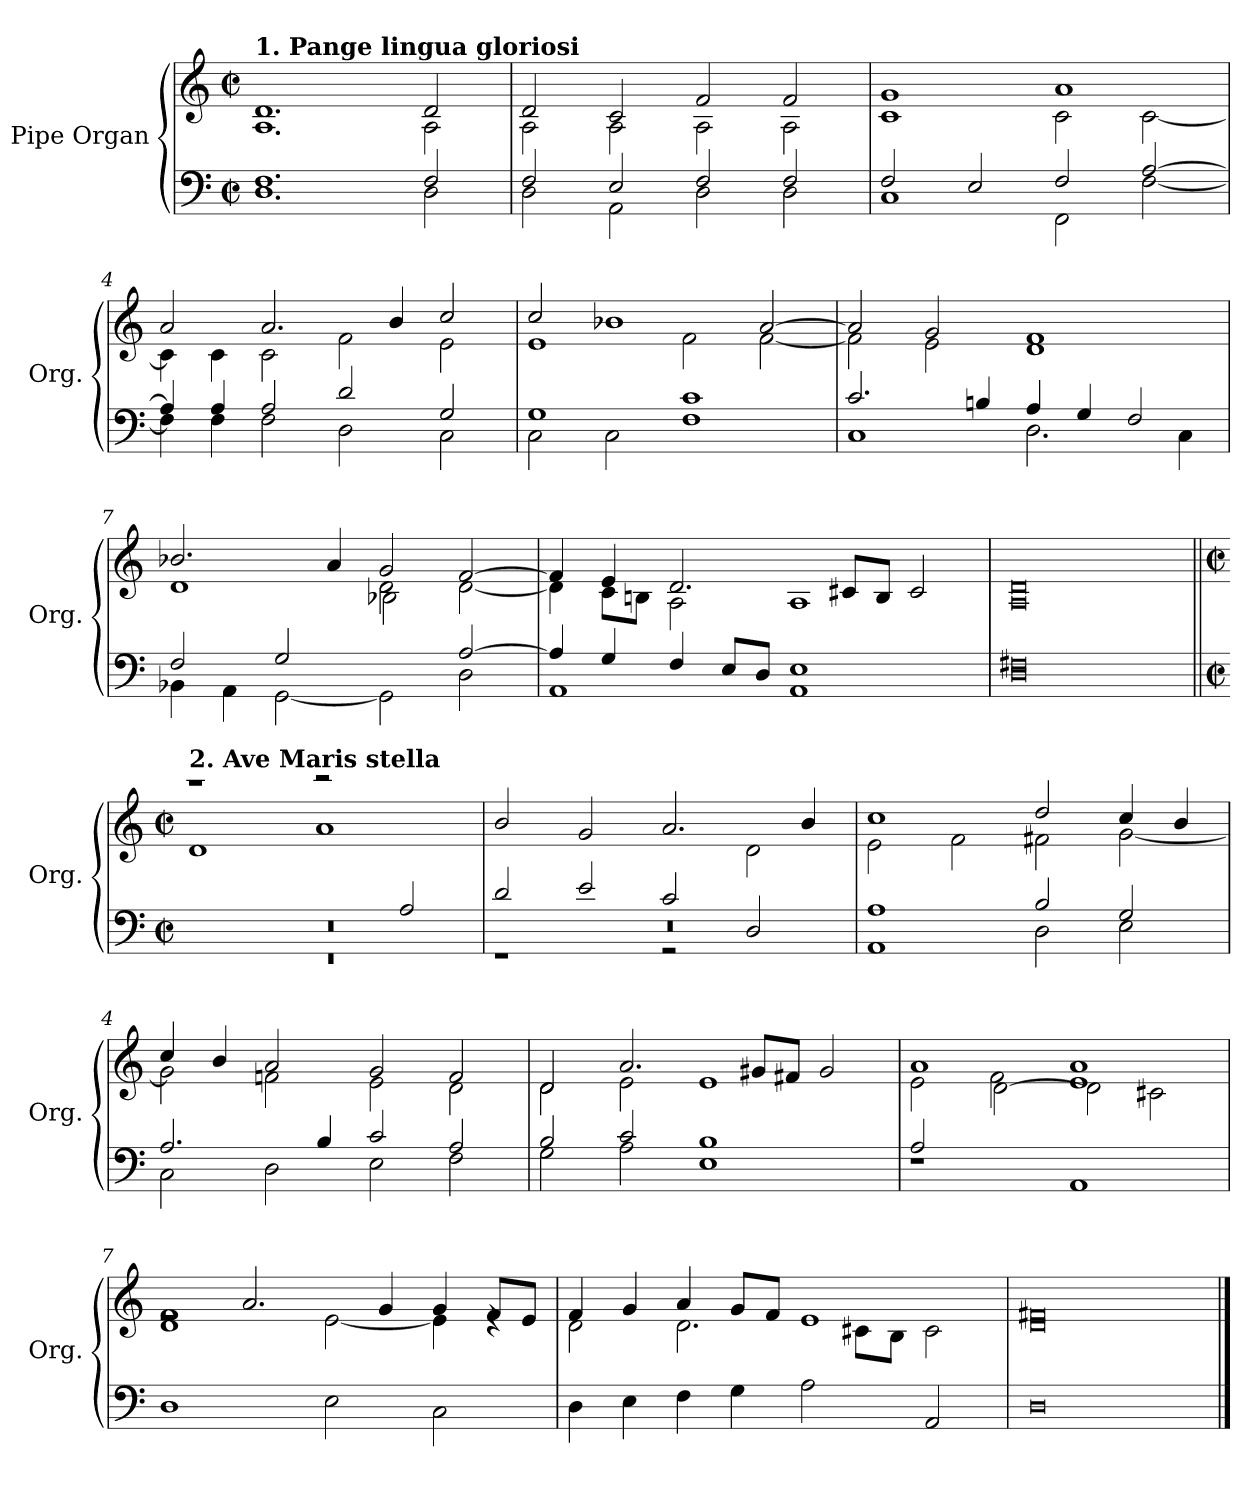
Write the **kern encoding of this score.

**kern	**kern
*part1	*part1
*staff2	*staff1
*I"Pipe Organ	*
*I'Org.	*
*clefF4	*clefG2
*k[]	*k[]
*M4/2	*M4/2
*met(c|)	*met(c|)
=1	=1
*^	*^
!	!	!LO:TX:B:t=1. Pange lingua gloriosi	!
1.F	1.D	1.d	1.A
2F/	2D\	2d/	2A\
=2	=2	=2	=2
2F/	2D\	2d/	2A\
2E/	2AA\	2c/	2A\
2F/	2D\	2f/	2A\
2F/	2D\	2f/	2A\
=3	=3	=3	=3
2F/	1C	1g	1c
2E/	.	.	.
2F/	2FF\	1a	2c\
[2A/	[2F\	.	[2c\
=4	=4	=4	=4
4A/]	4F\]	2a/	4c\]
4A/	4F\	.	4c\
2A/	2F\	2.a/	2c\
2d/	2D\	.	2f\
.	.	4b/	.
2G/	2C\	2cc/	2e\
!!LO:LB:g=z	!!
=5	=5	=5	=5
1G	2C\	2cc/	1e
.	2C\	1b-X	.
1c	1F	.	2f\
.	.	[2a/	[2f\
=6	=6	=6	=6
2.c/	1C	2a/]	2f\]
.	.	2g/	2e\
4Bn/	.	.	.
4A/	2.D\	1f	1d
4G/	.	.	.
2F/	.	.	.
.	4C\	.	.
=7	=7	=7	=7
*	*	*	*^
2F/	4BB-X\	2.b-X/	1d	1ryy
.	4AA\	.	.	.
2G/	[2GG\	.	.	.
.	.	4a/	.	.
2ryy	2GG\]	2g/	2d\	2B-X\
[2A/	2D\	[2f/	[2d\	2ryy
*	*	*	*v	*v
=8	=8	=8	=8
4A/]	1AA	4f/]	4d\]
4G/	.	4e/	8c\L
.	.	.	8Bn\J
4F/	.	2.d/	2A\
8E/L	.	.	.
8D/J	.	.	.
1E	1AA	.	1A
.	.	8c#X/L	.
.	.	8B/J	.
.	.	2c#/	.
=9	=9	=9	=9
0F#X	0D	0d	0A
*v	*v	*	*
!!LO:LB:g=z	!!
=1||	=1||	=1||
*M4/2	*M4/2	*
*met(c|)	*met(c|)	*
*^	*	*
*	*^	*	*
!	!	!	!LO:TX:B:t=2. Ave Maris stella	!
1.ryy	0rGG	0r	1d	1rccc
.	.	.	1a	2rccc
2A/	.	.	.	2ryy
=2	=2	=2	=2	=2
2d/	1rGG	0r	2b/	1.ryy
2e/	.	.	2g/	.
2c/	2rGG	.	2.a/	.
2ryy	2D/	.	.	2d\
.	.	.	4b/	.
*	*v	*v	*	*
=3	=3	=3	=3
1A	1AA	1cc	2e\
.	.	.	2f\
2B/	2D\	2dd/	2f#X\
2G/	2E\	4cc/	[2g\
.	.	4b/	.
=4	=4	=4	=4
2.A/	2C\	4cc/	2g\]
.	.	4b/	.
.	2D\	2a/	2fn\
4B/	.	.	.
2c/	2E\	2g/	2e\
2A/	2F\	2f/	2d\
!!LO:LB:g=z	!!
=5	=5	=5	=5
2B/	2G\	2d/	2d\
2c/	2A\	2.a/	2e\
1B	1E	.	1e
.	.	8g#X/L	.
.	.	8f#X/J	.
.	.	2g#/	.
=6	=6	=6	=6
*	*	*	*^
2A/	1rF	1a	2e\	2ryy
1.ryy	.	.	2f\	[2d\
.	1AA	1a	1e	2d\]
.	.	.	.	2c#X\
=7	=7	=7	=7	=7
1ryy	1D	2re	1f	1d
.	.	2.a/	.	.
1ryy	2E\	.	[2e\	1ryy
.	.	4g/	.	.
.	2C\	4g/	4e\]	.
.	.	8f/L	4re	.
.	.	8e/J	.	.
*v	*v	*	*	*
*	*	*v	*v
=8	=8	=8
4D\	4f/	2d\
4E\	4g/	.
4F\	4a/	2.d\
4G\	8g/L	.
.	8f/J	.
2A\	1e	.
.	.	8c#X\L
.	.	8B\J
2AA/	.	2c#\
=9	=9	=9
0D	0f#X	0d
*	*v	*v
==	==
*-	*-
